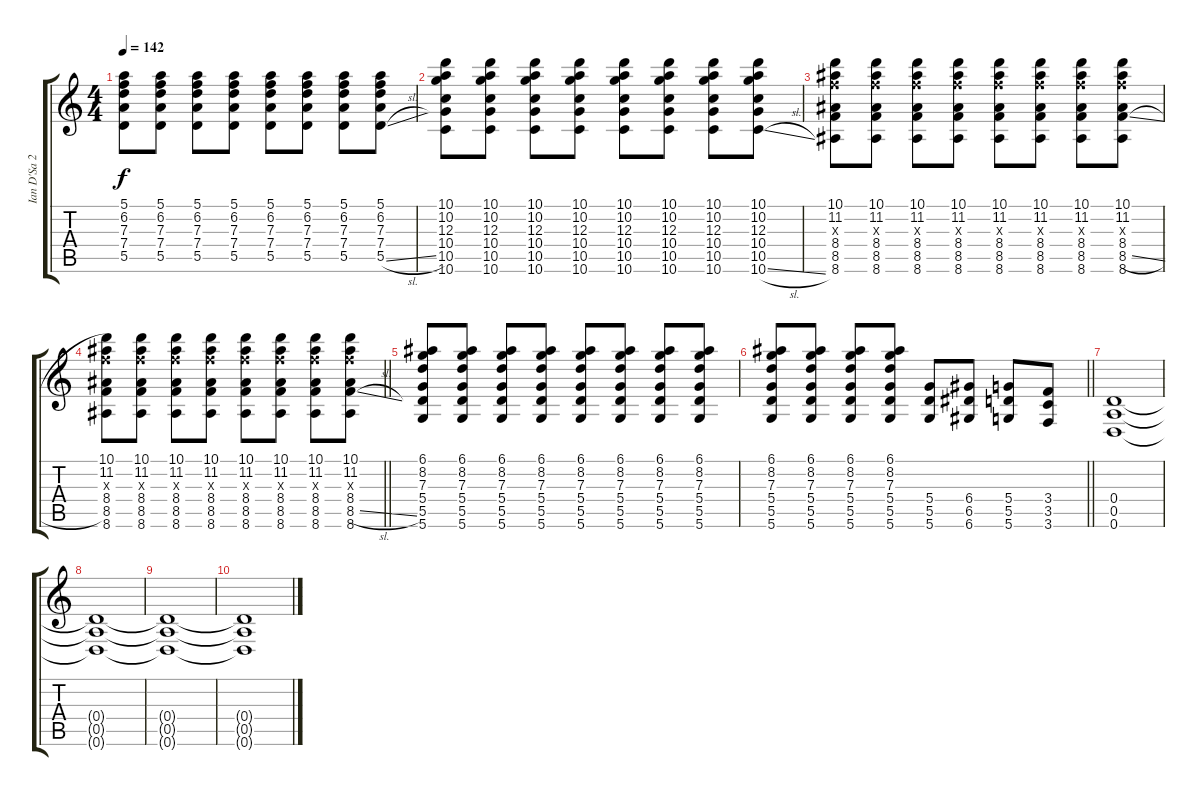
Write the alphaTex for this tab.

\track ("Ian D'Sa 2" "Ian D'Sa 2") {instrument distortionguitar}
\staff {score tabs}
\tuning (E4 B3 G3 D3 A2 D2) {hide}
\ts (4 4)
\tempo 142
\clef g2
\ks c
(5.1 6.2 7.3 7.4 5.5).8{dy f} (5.1 6.2 7.3 7.4 5.5).8 (5.1 6.2 7.3 7.4 5.5).8 (5.1 6.2 7.3 7.4 5.5).8 (5.1 6.2 7.3 7.4 5.5).8 (5.1 6.2 7.3 7.4 5.5).8 (5.1 6.2 7.3 7.4 5.5).8 (5.1 6.2 7.3 7.4 5.5{sl}).8 |
(10.1 10.2 12.3 10.4 10.5 10.6).8 (10.1 10.2 12.3 10.4 10.5 10.6).8 (10.1 10.2 12.3 10.4 10.5 10.6).8 (10.1 10.2 12.3 10.4 10.5 10.6).8 (10.1 10.2 12.3 10.4 10.5 10.6).8 (10.1 10.2 12.3 10.4 10.5 10.6).8 (10.1 10.2 12.3 10.4 10.5 10.6).8 (10.1 10.2 12.3 10.4 10.5 10.6{sl}).8 |
(10.1 11.2 10.3{x} 8.4 8.5 8.6).8 (10.1 11.2 10.3{x} 8.4 8.5 8.6).8 (10.1 11.2 10.3{x} 8.4 8.5 8.6).8 (10.1 11.2 10.3{x} 8.4 8.5 8.6).8 (10.1 11.2 10.3{x} 8.4 8.5 8.6).8 (10.1 11.2 10.3{x} 8.4 8.5 8.6).8 (10.1 11.2 10.3{x} 8.4 8.5 8.6).8 (10.1 11.2 10.3{x} 8.4 8.5{sl} 8.6).8 |
\barLineRight lightlight
(10.1 11.2 10.3{x} 8.4 8.5 8.6).8 (10.1 11.2 10.3{x} 8.4 8.5 8.6).8 (10.1 11.2 10.3{x} 8.4 8.5 8.6).8 (10.1 11.2 10.3{x} 8.4 8.5 8.6).8 (10.1 11.2 10.3{x} 8.4 8.5 8.6).8 (10.1 11.2 10.3{x} 8.4 8.5 8.6).8 (10.1 11.2 10.3{x} 8.4 8.5 8.6).8 (10.1 11.2 10.3{x} 8.4 8.5{sl} 8.6).8 |
(6.1 8.2 7.3 5.4 5.5 5.6).8 (6.1 8.2 7.3 5.4 5.5 5.6).8 (6.1 8.2 7.3 5.4 5.5 5.6).8 (6.1 8.2 7.3 5.4 5.5 5.6).8 (6.1 8.2 7.3 5.4 5.5 5.6).8 (6.1 8.2 7.3 5.4 5.5 5.6).8 (6.1 8.2 7.3 5.4 5.5 5.6).8 (6.1 8.2 7.3 5.4 5.5 5.6).8 |
\barLineRight lightlight
(6.1 8.2 7.3 5.4 5.5 5.6).8 (6.1 8.2 7.3 5.4 5.5 5.6).8 (6.1 8.2 7.3 5.4 5.5 5.6).8 (6.1 8.2 7.3 5.4 5.5 5.6).8 (5.4 5.5 5.6).8 (6.4 6.5 6.6).8 (5.4 5.5 5.6).8 (3.4 3.5 3.6).8 |
(0.4 0.5 0.6).1{volume 0} |
(0.4{t} 0.5{t} 0.6{t}).1 |
(0.4{t} 0.5{t} 0.6{t}).1 |
(0.4{t} 0.5{t} 0.6{t}).1
